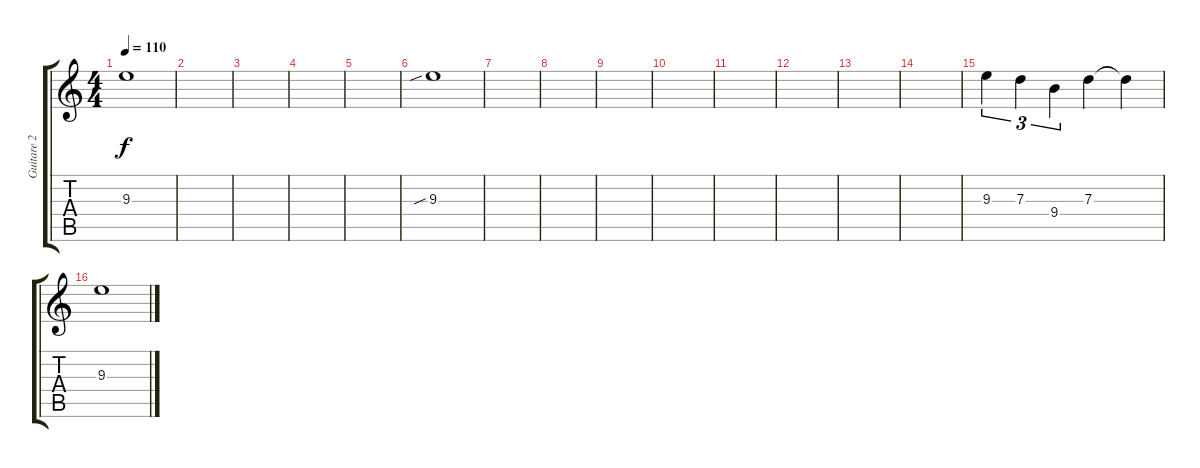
\track ("Guitare 2" "Guitare 2") {instrument electricguitarjazz}
\staff {score tabs}
\tuning (E4 B3 G3 D3 A2 E2) {hide}
\ts (4 4)
\tempo 110
\clef g2
\ks c
9.3.1{dy f} |
|
|
|
|
9.3{sib}.1 |
|
|
|
|
|
|
|
|
9.3.4{tu (3 2)} 7.3.4{tu (3 2)} 9.4.4{tu (3 2)} 7.3.4 7.3{t}.4 |
9.3.1
